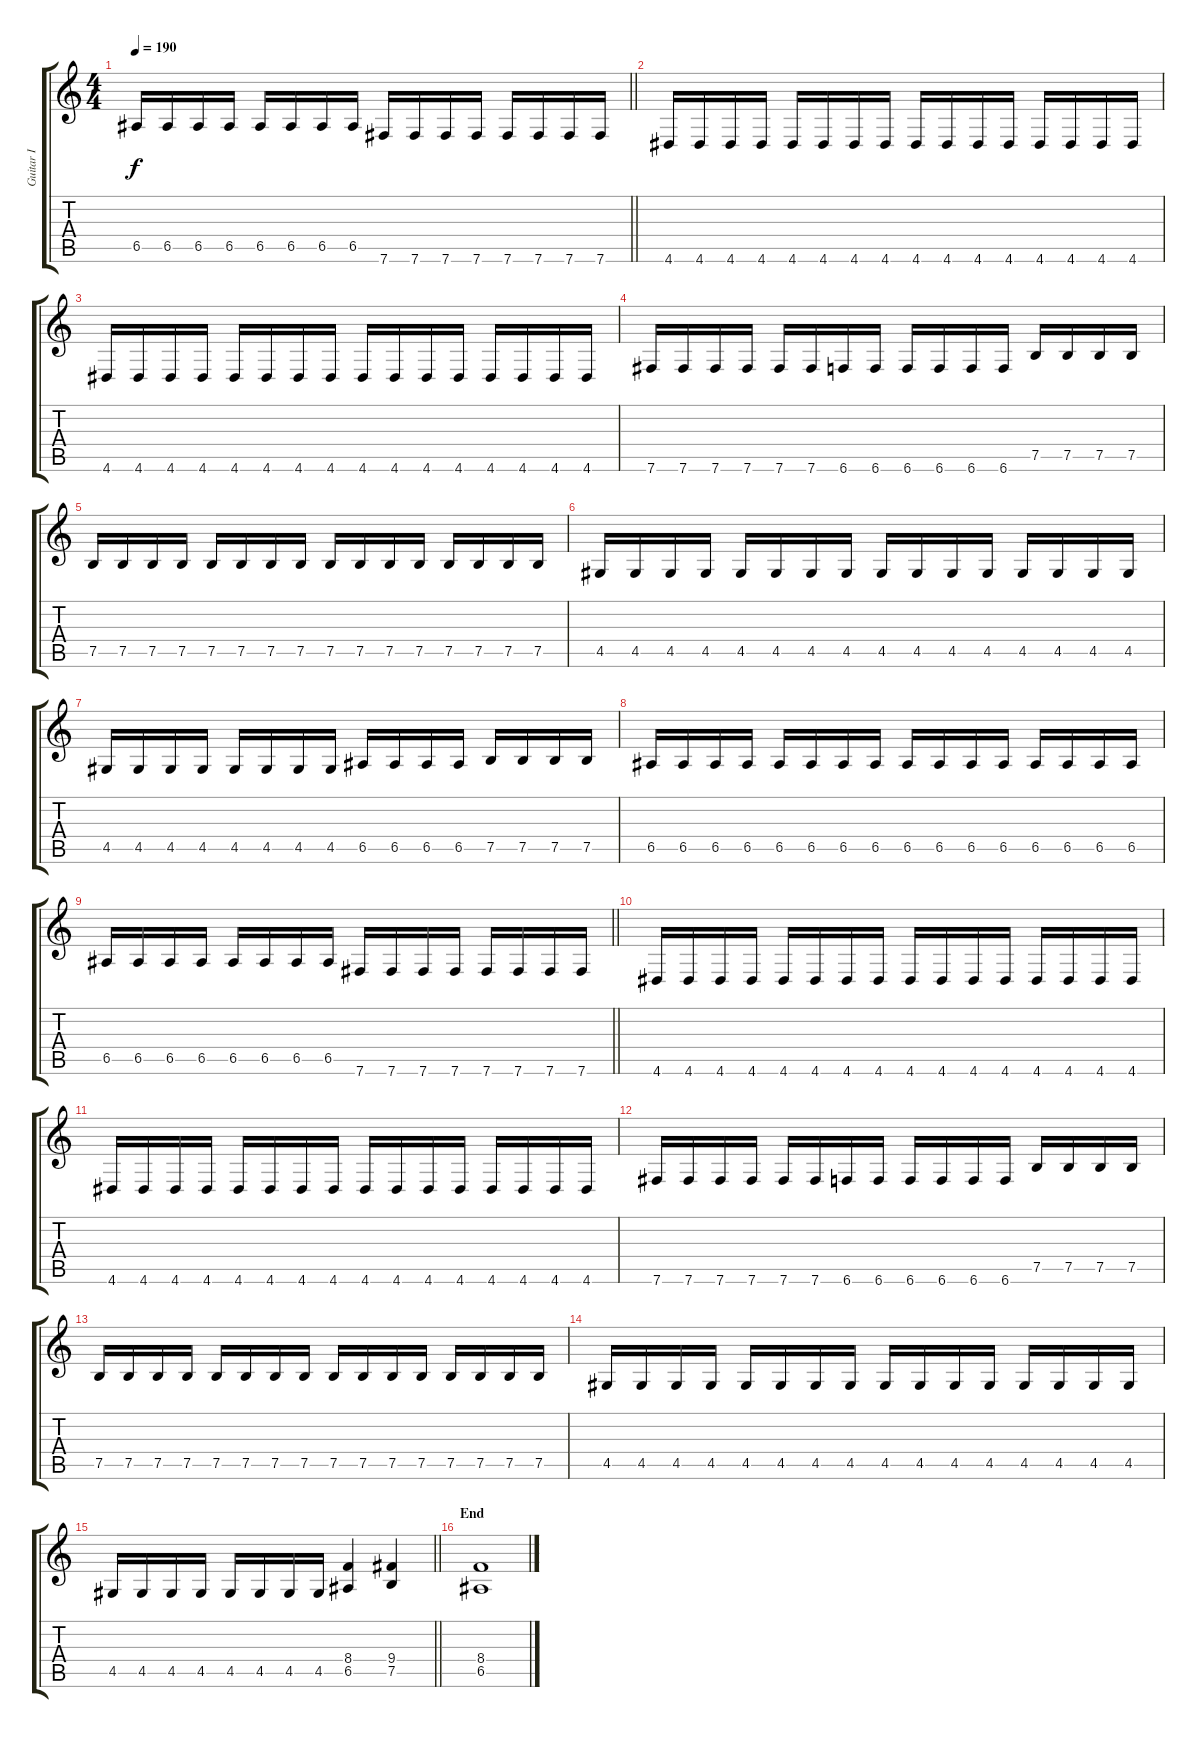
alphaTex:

\track ("Guitar I" "Guitar I") {instrument distortionguitar}
\staff {score tabs}
\tuning (B3 Gb3 D3 A2 E2 B1) {hide}
\ts (4 4)
\tempo 190
\clef g2
\barLineRight lightlight
\ks c
6.5.16{dy f} 6.5.16 6.5.16 6.5.16 6.5.16 6.5.16 6.5.16 6.5.16 7.6.16 7.6.16 7.6.16 7.6.16 7.6.16 7.6.16 7.6.16 7.6.16 |
\section ("" "")
4.6.16 4.6.16 4.6.16 4.6.16 4.6.16 4.6.16 4.6.16 4.6.16 4.6.16 4.6.16 4.6.16 4.6.16 4.6.16 4.6.16 4.6.16 4.6.16 |
4.6.16 4.6.16 4.6.16 4.6.16 4.6.16 4.6.16 4.6.16 4.6.16 4.6.16 4.6.16 4.6.16 4.6.16 4.6.16 4.6.16 4.6.16 4.6.16 |
7.6.16 7.6.16 7.6.16 7.6.16 7.6.16 7.6.16 6.6.16 6.6.16 6.6.16 6.6.16 6.6.16 6.6.16 7.5.16 7.5.16 7.5.16 7.5.16 |
7.5.16 7.5.16 7.5.16 7.5.16 7.5.16 7.5.16 7.5.16 7.5.16 7.5.16 7.5.16 7.5.16 7.5.16 7.5.16 7.5.16 7.5.16 7.5.16 |
4.5.16 4.5.16 4.5.16 4.5.16 4.5.16 4.5.16 4.5.16 4.5.16 4.5.16 4.5.16 4.5.16 4.5.16 4.5.16 4.5.16 4.5.16 4.5.16 |
4.5.16 4.5.16 4.5.16 4.5.16 4.5.16 4.5.16 4.5.16 4.5.16 6.5.16 6.5.16 6.5.16 6.5.16 7.5.16 7.5.16 7.5.16 7.5.16 |
6.5.16 6.5.16 6.5.16 6.5.16 6.5.16 6.5.16 6.5.16 6.5.16 6.5.16 6.5.16 6.5.16 6.5.16 6.5.16 6.5.16 6.5.16 6.5.16 |
\barLineRight lightlight
6.5.16 6.5.16 6.5.16 6.5.16 6.5.16 6.5.16 6.5.16 6.5.16 7.6.16 7.6.16 7.6.16 7.6.16 7.6.16 7.6.16 7.6.16 7.6.16 |
\section ("" "")
4.6.16 4.6.16 4.6.16 4.6.16 4.6.16 4.6.16 4.6.16 4.6.16 4.6.16 4.6.16 4.6.16 4.6.16 4.6.16 4.6.16 4.6.16 4.6.16 |
4.6.16 4.6.16 4.6.16 4.6.16 4.6.16 4.6.16 4.6.16 4.6.16 4.6.16 4.6.16 4.6.16 4.6.16 4.6.16 4.6.16 4.6.16 4.6.16 |
7.6.16 7.6.16 7.6.16 7.6.16 7.6.16 7.6.16 6.6.16 6.6.16 6.6.16 6.6.16 6.6.16 6.6.16 7.5.16 7.5.16 7.5.16 7.5.16 |
7.5.16 7.5.16 7.5.16 7.5.16 7.5.16 7.5.16 7.5.16 7.5.16 7.5.16 7.5.16 7.5.16 7.5.16 7.5.16 7.5.16 7.5.16 7.5.16 |
4.5.16 4.5.16 4.5.16 4.5.16 4.5.16 4.5.16 4.5.16 4.5.16 4.5.16 4.5.16 4.5.16 4.5.16 4.5.16 4.5.16 4.5.16 4.5.16 |
\barLineRight lightlight
4.5.16 4.5.16 4.5.16 4.5.16 4.5.16 4.5.16 4.5.16 4.5.16 (8.4 6.5).4 (9.4 7.5).4 |
\section ("" "End")
(8.4 6.5).1
